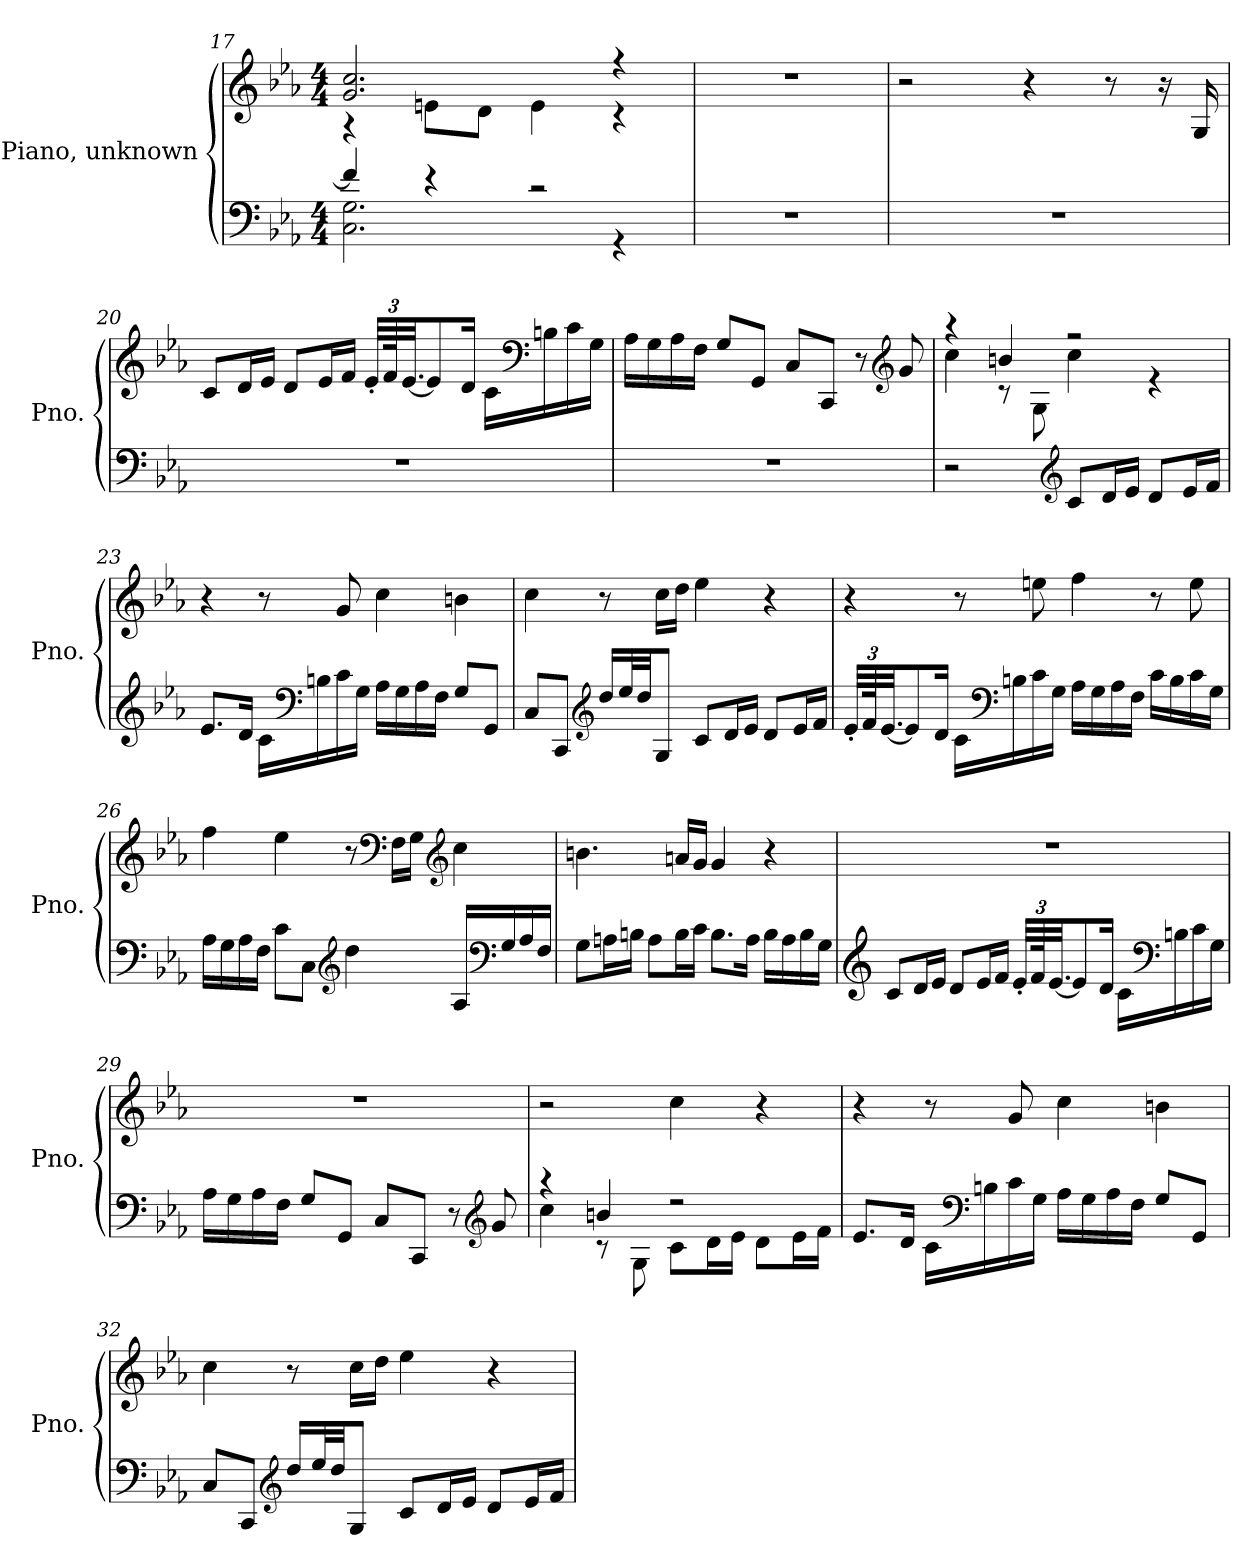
**kern	**kern
*part1	*part1
*staff2	*staff1
*I"Piano, unknown	*
*I'Pno.	*
*clefF4	*clefG2
*k[b-e-a-]	*k[b-e-a-]
*M4/4	*M4/4
=17	=17
*^	*^
4f/]	2.C\ 2.G\	2.g/ 2.cc/	4r
4r	.	.	8en\L
.	.	.	8d\J
2r	.	.	4e\
.	4r	4r	4r
*v	*v	*	*
*	*v	*v
=18	=18
1r	1r
!!LO:LB:g=z
=19	=19
1r	2r
.	4r
.	8r
.	16r
.	16G/
=20	=20
1r	8c/L
.	16d/L
.	16e-/JJ
.	8d/L
.	16e-/L
.	16f/JJ
*	*Xbrackettup
.	48e-'/LLL
.	96f/K
.	[48.e-/JJ
.	8e-/]
.	16d/Jk
.	16c\LL
*	*clefF4
.	16Bn\
.	16c\
.	16G\JJ
=21	=21
1r	16A-\LL
.	16G\
.	16A-\
.	16F\JJ
.	8G/L
.	8GG/J
.	8C/L
.	8CC/J
.	8r
*	*clefG2
.	8g/
!!LO:LB:g=z
=22	=22
*	*^
2r	4r	4cc\
.	4bn/	8r
.	.	8G\
*clefG2	*	*
8c/L	2r	4cc\
16d/L	.	.
16e-/JJ	.	.
8d/L	.	4r
16e-/L	.	.
16f/JJ	.	.
*	*v	*v
=23	=23
8.e-/L	4r
16d/Jk	.
16c\LL	8r
*clefF4	*
16Bn\	.
16c\	8g/
16G\JJ	.
16A-\LL	4cc\
16G\	.
16A-\	.
16F\JJ	.
8G/L	4bn\
8GG/J	.
=24	=24
8C/L	4cc\
8CC/J	.
*clefG2	*
16dd/LL	8r
32ee-/L	.
32dd/JJ	.
8G/J	16cc\LL
.	16dd\JJ
8c/L	4ee-\
16d/L	.
16e-/JJ	.
8d/L	4r
16e-/L	.
16f/JJ	.
!!LO:LB:g=z
=25	=25
*Xbrackettup	*
48e-'/LLL	4r
96f/K	.
[48.e-/JJ	.
8e-/]	.
16d/Jk	.
16c\LL	8r
*clefF4	*
16Bn\	.
16c\	8een\
16G\JJ	.
16A-\LL	4ff\
16G\	.
16A-\	.
16F\JJ	.
16c\LL	8r
16B\	.
16c\	8ee\
16G\JJ	.
=26	=26
16A-\LL	4ff\
16G\	.
16A-\	.
16F\JJ	.
8c\L	4ee-\
8C\J	.
*clefG2	*
4dd\	8r
*	*clefF4
.	16F\LL
.	16G\JJ
*	*clefG2
16A-/LL	4cc\
*clefF4	*
16G/	.
16A-/	.
16F/JJ	.
!!LO:PB:g=z
=27	=27
8G\L	4.bn\
16An\L	.
16Bn\JJ	.
8A\L	.
16B\L	16an/LL
16c\JJ	16g/JJ
8.B\L	4g/
16A\Jk	.
16B\LL	4r
16A\	.
16B\	.
16G\JJ	.
=28	=28
*clefG2	*
8c/L	1r
16d/L	.
16e-/JJ	.
8d/L	.
16e-/L	.
16f/JJ	.
48e-'/LLL	.
96f/K	.
[48.e-/JJ	.
8e-/]	.
16d/Jk	.
16c\LL	.
*clefF4	*
16Bn\	.
16c\	.
16G\JJ	.
!!LO:LB:g=z
=29	=29
16A-\LL	1r
16G\	.
16A-\	.
16F\JJ	.
8G/L	.
8GG/J	.
8C/L	.
8CC/J	.
8r	.
*clefG2	*
8g/	.
=30	=30
*^	*
4r	4cc\	2r
4bn/	8r	.
.	8G\	.
2r	8c\L	4cc\
.	16d\L	.
.	16e-\JJ	.
.	8d\L	4r
.	16e-\L	.
.	16f\JJ	.
*v	*v	*
=31	=31
8.e-/L	4r
16d/Jk	.
16c\LL	8r
*clefF4	*
16Bn\	.
16c\	8g/
16G\JJ	.
16A-\LL	4cc\
16G\	.
16A-\	.
16F\JJ	.
8G/L	4bn\
8GG/J	.
!!LO:LB:g=z
=32	=32
8C/L	4cc\
8CC/J	.
*clefG2	*
16dd/LL	8r
32ee-/L	.
32dd/JJ	.
8G/J	16cc\LL
.	16dd\JJ
8c/L	4ee-\
16d/L	.
16e-/JJ	.
8d/L	4r
16e-/L	.
16f/JJ	.
=	=
*-	*-
